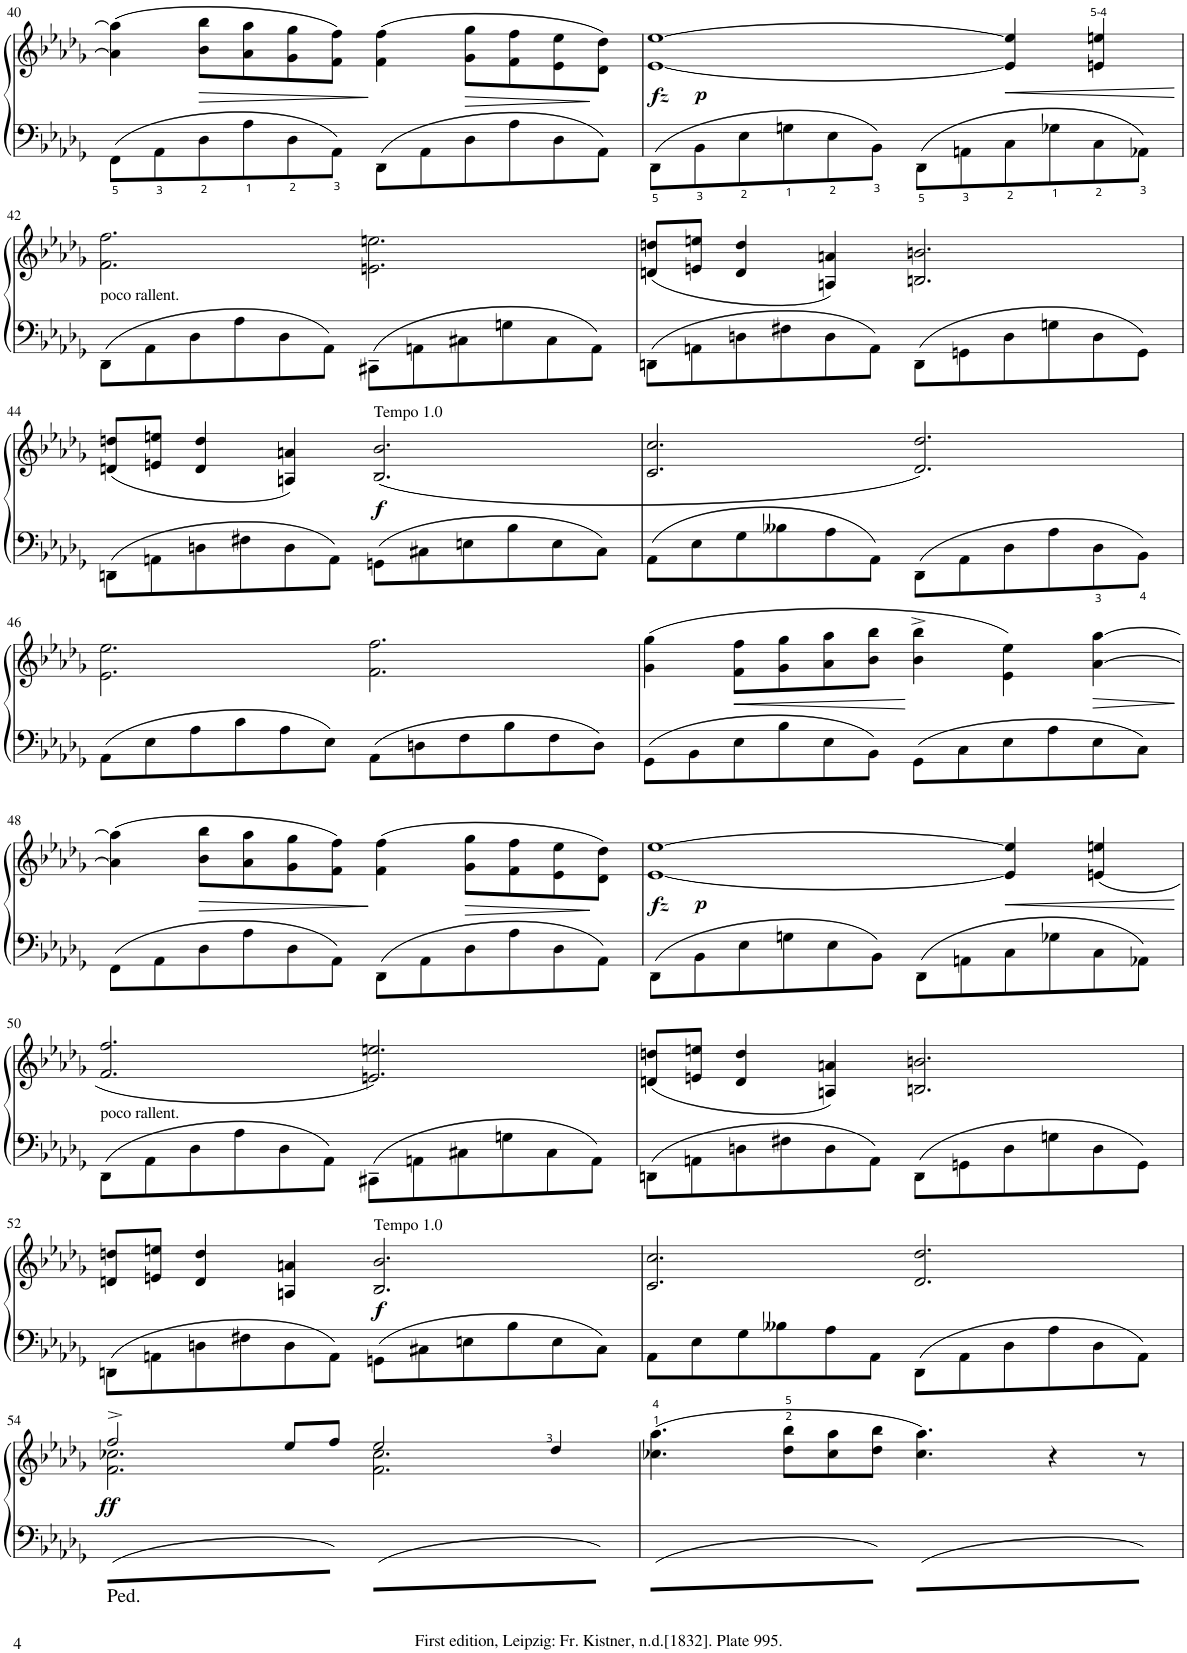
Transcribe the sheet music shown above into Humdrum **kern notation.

**kern	**kern	**dynam
*part1	*part1	*part1
*staff2	*staff1	*staff1/2
*I"Piano	*	*
*I'Pno	*	*
!!LO:PB:g=z
*clefF4	*clefG2	*
*k[b-e-a-d-g-]	*k[b-e-a-d-g-]	*
*M6/4	*M6/4	*
=40	=40	=40
8FF\L	(4a-\] 4aa-\]	.
8AA-\	.	.
!	!	!LO:HP:b
8D-\	8b-\ 8bb-\L	>
8A-\	8a-\ 8aa-\	.
8D-\	8g-\ 8gg-\	.
8AA-\J	8f\ 8ff\J)	.
8DD-\L	(4f\ 4ff\	]
8AA-\	.	.
!	!	!LO:HP:b
8D-\	8g-\ 8gg-\L	>
8A-\	8f\ 8ff\	.
8D-\	8e-\ 8ee-\	.
8AA-\J	8d-\ 8dd-\J)	]
=41	=41	=41
!	!	!LO:DY:b
8DD-\L	[1e- [1ee-	fz
!	!	!LO:DY:a=2
8BB-\	.	p
8E-\	.	.
8Gn\	.	.
8E-\	.	.
8BB-\J	.	.
8DD-\L	.	.
8AAn\	.	.
8C\	4e-/] 4ee-/]	.
8G-X\	.	.
8C\	4en/ 4een/	.
8AA-X\J	.	.
!!LO:LB:g=z
=42	=42	=42
!	!LO:TX:b:t=poco rallent.	!
8DD-\L	2.f\ 2.ff\	.
8AA-\	.	.
8D-\	.	.
8A-\	.	.
8D-\	.	.
8AA-\J	.	.
8CC#X\L	2.en\ 2.een\	.
8AAn\	.	.
8C#X\	.	.
8Gn\	.	.
8C#\	.	.
8AA\J	.	.
=43	=43	=43
8DDn\L	(8dn/ 8ddn/L	.
8AAn\	8en/ 8een/J	.
8Dn\	4d/ 4dd/	.
8F#X\	.	.
8D\	4An/ 4an/)	.
8AA\J	.	.
8DD\L	2.Bn/ 2.bn/	.
8GGn\	.	.
8D\	.	.
8Gn\	.	.
8D\	.	.
8GG\J	.	.
!!LO:LB:g=z
=44	=44	=44
8DDn\L	(8dn/ 8ddn/L	.
8AAn\	8en/ 8een/J	.
8Dn\	4d/ 4dd/	.
8F#X\	.	.
8D\	4An/ 4an/)	.
8AA\J	.	.
!	!LO:TX:a:t=Tempo 1.0	!
!	!	!LO:DY:b
8GGn\L	(2.B-/ 2.b-/	f
8C#X\	.	.
8En\	.	.
8B-\	.	.
8E\	.	.
8C#\J	.	.
=45	=45	=45
8AA-\L	2.c/ 2.cc/	.
8E-\	.	.
8G-\	.	.
8B--X\	.	.
8A-\	.	.
8AA-\J	.	.
8DD-\L	2.d-/ 2.dd-/)	.
8AA-\	.	.
8D-\	.	.
8A-\	.	.
8D-\	.	.
8BB-\J	.	.
!!LO:LB:g=z
=46	=46	=46
8AA-\L	2.e-\ 2.ee-\	.
8E-\	.	.
8A-\	.	.
8c\	.	.
8A-\	.	.
8E-\J	.	.
8AA-\L	2.f\ 2.ff\	.
8Dn\	.	.
8F\	.	.
8B-\	.	.
8F\	.	.
8D\J	.	.
=47	=47	=47
8GG-\L	(4g-\ 4gg-\	.
8BB-\	.	.
!	!	!LO:HP:b
8E-\	8f\ 8ff\L	<
8B-\	8g-\ 8gg-\	.
8E-\	8a-\ 8aa-\	.
8BB-\J	8b-\ 8bb-\J	.
8GG-\L	4b-\^> 4bb-\^>	[
8C\	.	.
8E-\	4e-\ 4ee-\)	.
8A-\	.	.
!	!	!LO:HP:b
8E-\	[>4a-\ [4aa-\	>
8C\J	.	.
.	.	]
!!LO:LB:g=z
=48	=48	=48
8FF\L	(4a-\] 4aa-\]	.
8AA-\	.	.
!	!	!LO:HP:b
8D-\	8b-\ 8bb-\L	>
8A-\	8a-\ 8aa-\	.
8D-\	8g-\ 8gg-\	.
8AA-\J	8f\ 8ff\J)	.
8DD-\L	(4f\ 4ff\	]
8AA-\	.	.
!	!	!LO:HP:b
8D-\	8g-\ 8gg-\L	>
8A-\	8f\ 8ff\	.
8D-\	8e-\ 8ee-\	.
8AA-\J	8d-\ 8dd-\J)	]
=49	=49	=49
!	!	!LO:DY:b
8DD-\L	[1e- [1ee-	fz
!	!	!LO:DY:a=2
8BB-\	.	p
8E-\	.	.
8Gn\	.	.
8E-\	.	.
8BB-\J	.	.
8DD-\L	.	.
8AAn\	.	.
8C\	4e-/] 4ee-/]	.
8G-X\	.	.
8C\	(4en/ 4een/	.
8AA-X\J	.	.
!!LO:LB:g=z
=50	=50	=50
!	!LO:TX:b:t=poco rallent.	!
8DD-\L	2.f/ 2.ff/	.
8AA-\	.	.
8D-\	.	.
8A-\	.	.
8D-\	.	.
8AA-\J	.	.
8CC#X\L	2.en/ 2.een/)	.
8AAn\	.	.
8C#X\	.	.
8Gn\	.	.
8C#\	.	.
8AA\J	.	.
=51	=51	=51
8DDn\L	(8dn/ 8ddn/L	.
8AAn\	8en/ 8een/J	.
8Dn\	4d/ 4dd/	.
8F#X\	.	.
8D\	4An/ 4an/)	.
8AA\J	.	.
8DD\L	2.Bn/ 2.bn/	.
8GGn\	.	.
8D\	.	.
8Gn\	.	.
8D\	.	.
8GG\J	.	.
!!LO:LB:g=z
=52	=52	=52
8DDn\L	8dn/ 8ddn/L	.
8AAn\	8en/ 8een/J	.
8Dn\	4d/ 4dd/	.
8F#X\	.	.
8D\	4An/ 4an/	.
8AA\J	.	.
!	!LO:TX:a:t=Tempo 1.0	!
!	!	!LO:DY:b
8GGn\L	2.B-/ 2.b-/	f
8C#X\	.	.
8En\	.	.
8B-\	.	.
8E\	.	.
8C#\J	.	.
=53	=53	=53
8AA-\L	2.c/ 2.cc/	.
8E-\	.	.
8G-\	.	.
8B--X\	.	.
8A-\	.	.
8AA-\J	.	.
8DD-\L	2.d-/ 2.dd-/	.
8AA-\	.	.
8D-\	.	.
8A-\	.	.
8D-\	.	.
8AA-\J	.	.
!!LO:LB:g=z
=54	=54	=54
*	*^	*
!	!	!	!LO:DY:b
8DD-L	2ff^/	2.f\ 2.cc-X\	ff
8AA-	.	.	.
8D-	.	.	.
8A-	.	.	.
8D-	8ee-/L	.	.
8AA-J	8ff/J	.	.
8DD-L	2ee-/	2.f\ 2.cc-\	.
8AA-	.	.	.
8D-	.	.	.
8A-	.	.	.
8D-	4dd-/	.	.
8AA-J	.	.	.
*	*v	*v	*
=55	=55	=55
8DD-L	(>4.cc-X\ 4.aa-\	.
8AA-	.	.
8D-	.	.
8A-	8dd-\ 8bb-\L	.
8D-	8cc-\ 8aa-\	.
8AA-J	8dd-\ 8bb-\J	.
8DD-L	4.cc-\ 4.aa-\)	.
8AA-	.	.
8D-	.	.
8A-	4r	.
8D-	.	.
8AA-J	8r	.
=	=	=
*-	*-	*-
